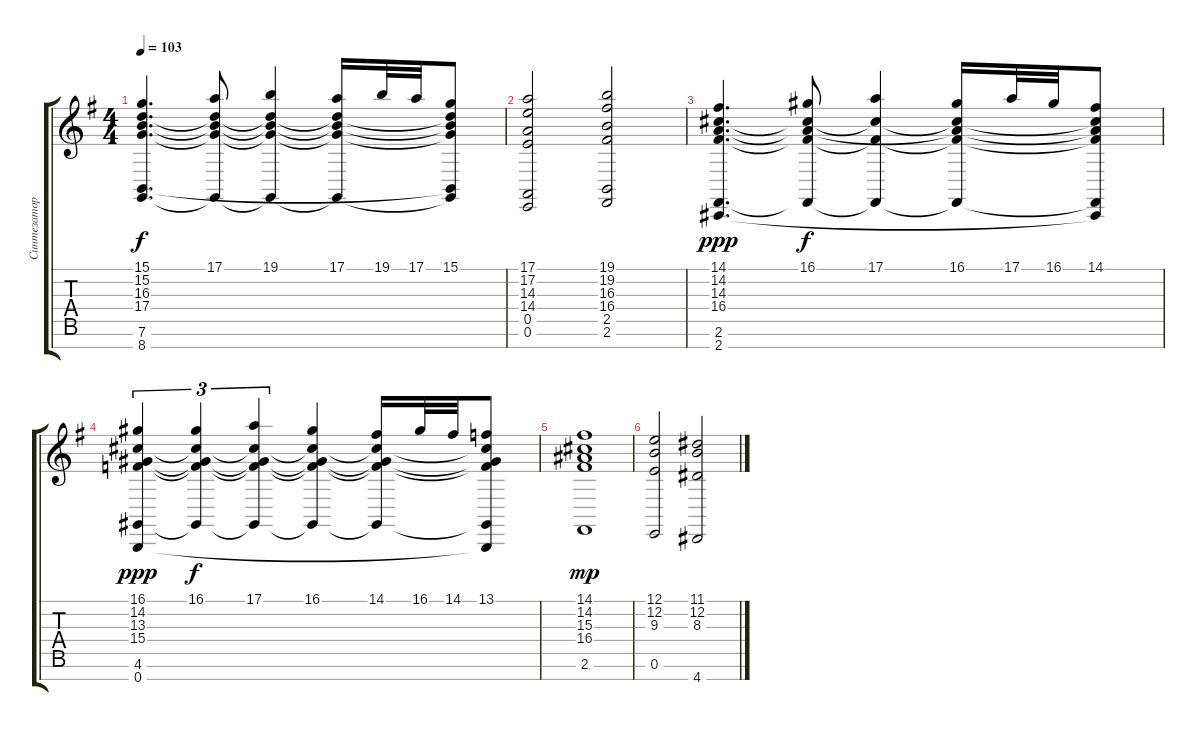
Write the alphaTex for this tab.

\track ("Синтезатор" "Синтезатор") {instrument accordion}
\staff {score tabs}
\tuning (E4 B3 G3 D3 A2 E2 B1) {hide}
\ts (4 4)
\tempo 103
\clef g2
\ks eminor
(15.1 15.2 16.3 17.4 7.6 8.7).4{d dy f} (17.1 15.2{t} 16.3{t} 17.4{t} 8.7{t}).8 (19.1 15.2{t} 16.3{t} 17.4{t} 8.7{t}).4 (17.1 15.2{t} 16.3{t} 17.4{t} 8.7{t}).16 19.1.32 17.1.32 (15.1 15.2{t} 16.3{t} 17.4{t} 7.6{t} 8.7{t}).8 |
(17.1 17.2 14.3 14.4 0.5 0.6).2 (19.1 19.2 16.3 16.4 2.5 2.6).2 |
(14.1 14.2 14.3 16.4 2.6 2.7).4{d dy ppp} (16.1 14.2{t} 14.3{t} 16.4{t} 2.6{t}).8{dy f} (17.1 14.2{t} 16.4{t} 2.6{t}).4 (16.1 14.2{t} 14.3{t} 16.4{t} 2.6{t}).16 17.1.32 16.1.32 (14.1 14.2{t} 14.3{t} 16.4{t} 2.6{t} 2.7{t}).8 |
(16.1 14.2 13.3 15.4 4.6 0.7).4{tu (3 2) dy ppp} (16.1 14.2{t} 13.3{t} 15.4{t} 4.6{t}).4{tu (3 2) dy f} (17.1 14.2{t} 13.3{t} 15.4{t} 4.6{t}).4{tu (3 2)} (16.1 14.2{t} 13.3{t} 15.4{t} 4.6{t}).4 (14.1 14.2{t} 13.3{t} 15.4{t} 4.6{t}).16 16.1.32 14.1.32 (13.1 14.2{t} 13.3{t} 15.4{t} 4.6{t} 0.7{t}).8 |
(14.1 14.2 15.3 16.4 2.6).1{dy mp} |
(12.1 12.2 9.3 0.6).2 (11.1 12.2 8.3 4.7).2
